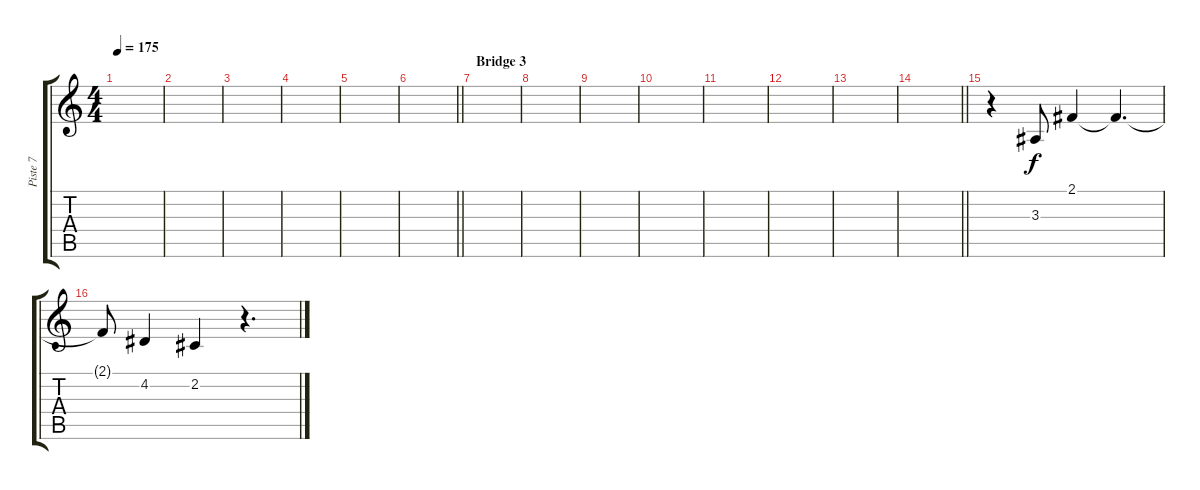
\track ("Piste 7" "Piste 7") {instrument tenorsax}
\staff {score tabs}
\tuning (E4 B3 G3 D3 A2 E2) {hide}
\ts (4 4)
\tempo 175
\clef g2
\ks c
|
|
|
|
|
\barLineRight lightlight
|
\section ("" "Bridge 3")
|
|
|
|
|
|
|
\barLineRight lightlight
|
r.4 3.3.8 2.1.4 2.1{t}.4{d} |
2.1{t}.8 4.2.4 2.2.4 r.4{d}
